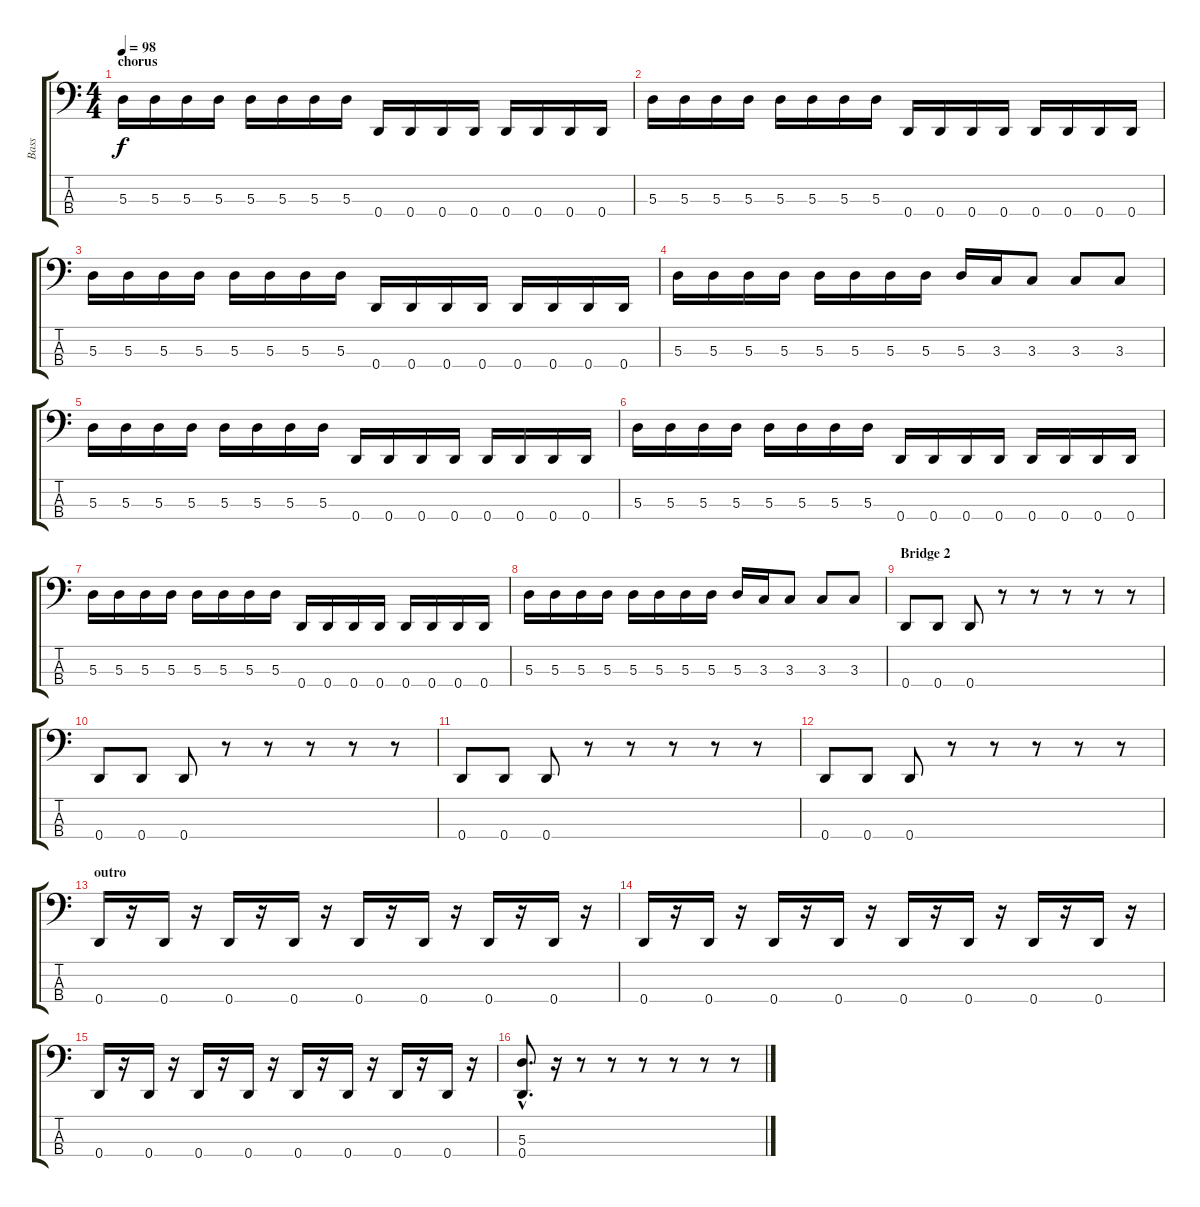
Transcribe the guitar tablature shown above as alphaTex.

\track ("Bass" "Bass") {instrument slapbass2}
\staff {score tabs}
\tuning (G2 D2 A1 D1) {hide}
\ts (4 4)
\section ("" "chorus")
\tempo 98
\clef f4
\ks c
5.3.16{dy f} 5.3.16 5.3.16 5.3.16 5.3.16 5.3.16 5.3.16 5.3.16 0.4.16 0.4.16 0.4.16 0.4.16 0.4.16 0.4.16 0.4.16 0.4.16 |
5.3.16 5.3.16 5.3.16 5.3.16 5.3.16 5.3.16 5.3.16 5.3.16 0.4.16 0.4.16 0.4.16 0.4.16 0.4.16 0.4.16 0.4.16 0.4.16 |
5.3.16 5.3.16 5.3.16 5.3.16 5.3.16 5.3.16 5.3.16 5.3.16 0.4.16 0.4.16 0.4.16 0.4.16 0.4.16 0.4.16 0.4.16 0.4.16 |
5.3.16 5.3.16 5.3.16 5.3.16 5.3.16 5.3.16 5.3.16 5.3.16 5.3.16 3.3.16 3.3.8 3.3.8 3.3.8 |
5.3.16 5.3.16 5.3.16 5.3.16 5.3.16 5.3.16 5.3.16 5.3.16 0.4.16 0.4.16 0.4.16 0.4.16 0.4.16 0.4.16 0.4.16 0.4.16 |
5.3.16 5.3.16 5.3.16 5.3.16 5.3.16 5.3.16 5.3.16 5.3.16 0.4.16 0.4.16 0.4.16 0.4.16 0.4.16 0.4.16 0.4.16 0.4.16 |
5.3.16 5.3.16 5.3.16 5.3.16 5.3.16 5.3.16 5.3.16 5.3.16 0.4.16 0.4.16 0.4.16 0.4.16 0.4.16 0.4.16 0.4.16 0.4.16 |
5.3.16 5.3.16 5.3.16 5.3.16 5.3.16 5.3.16 5.3.16 5.3.16 5.3.16 3.3.16 3.3.8 3.3.8 3.3.8 |
\section ("" "Bridge 2")
0.4.8 0.4.8 0.4.8 r.8 r.8 r.8 r.8 r.8 |
0.4.8 0.4.8 0.4.8 r.8 r.8 r.8 r.8 r.8 |
0.4.8 0.4.8 0.4.8 r.8 r.8 r.8 r.8 r.8 |
0.4.8 0.4.8 0.4.8 r.8 r.8 r.8 r.8 r.8 |
\section ("" "outro")
0.4.16 r.16 0.4.16 r.16 0.4.16 r.16 0.4.16 r.16 0.4.16 r.16 0.4.16 r.16 0.4.16 r.16 0.4.16 r.16 |
0.4.16 r.16 0.4.16 r.16 0.4.16 r.16 0.4.16 r.16 0.4.16 r.16 0.4.16 r.16 0.4.16 r.16 0.4.16 r.16 |
0.4.16 r.16 0.4.16 r.16 0.4.16 r.16 0.4.16 r.16 0.4.16 r.16 0.4.16 r.16 0.4.16 r.16 0.4.16 r.16 |
(5.3{hac} 0.4{hac}).8{d} r.16 r.8 r.8 r.8 r.8 r.8 r.8
